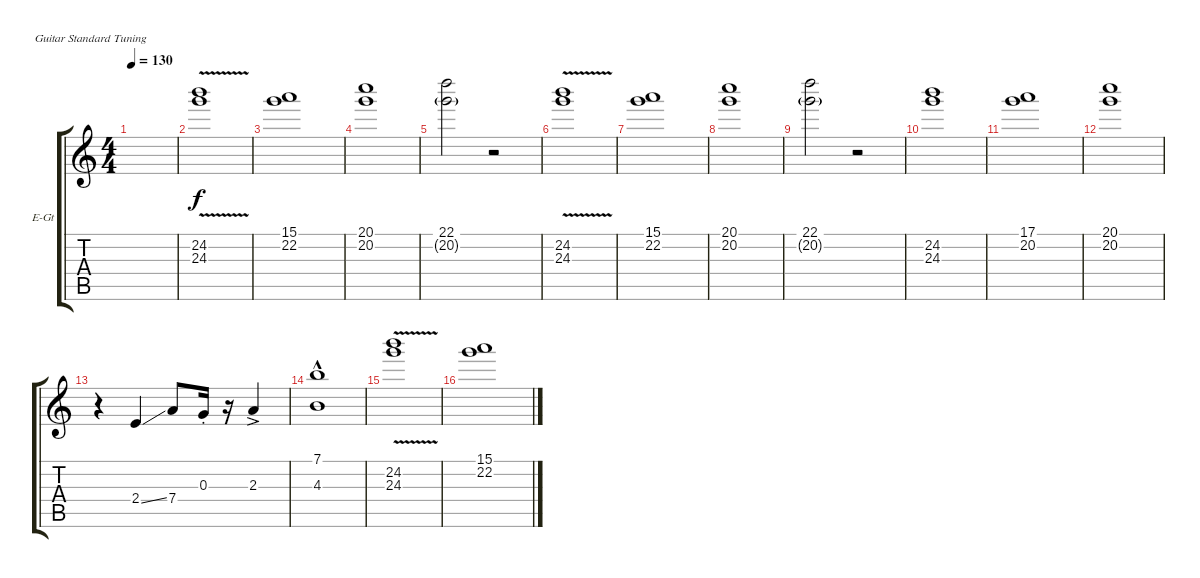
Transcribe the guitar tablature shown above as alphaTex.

\defaultSystemsLayout 4
\bracketExtendMode groupsimilarinstruments
\firstSystemTrackNameOrientation horizontal
\otherSystemsTrackNameOrientation horizontal
\track ("Electric Guitar" "E-Gt") {instrument electricguitarclean}
\staff {score tabs}
\tuning (E4 B3 G3 D3 A2 E2)
\ts (4 4)
\tempo 130
\clef g2
\ks c
|
\scale
0.485477 (24.3{v} 24.2{v}).1 |
\scale
0.257261 (15.1 22.2).1 |
\scale
0.257261 (20.1 20.2).1 |
\scale
0.333333 (20.2{g} 22.1).2 r.2 |
\scale
0.333333 (24.3{v} 24.2{v}).1 |
\scale
0.333333 (15.1 22.2).1 |
\scale
0.333333 (20.1 20.2).1 |
\scale
0.333333 (20.2{g} 22.1).2 r.2 |
\scale
0.333333 (24.3 24.2).1 |
\scale
0.333333 (17.1 20.2).1 |
\scale
0.333333 (20.1 20.2).1 |
\scale
0.333333 r.4 2.4{ss}.4 7.4.8 0.3{st}.16 r.16 2.3{ac}.4 |
\scale
0.333333 (4.3{hac} 7.1{hac}).1 |
\scale
0.333333 (24.3{v} 24.2{v}).1 |
\scale
0.333333 (15.1 22.2).1
